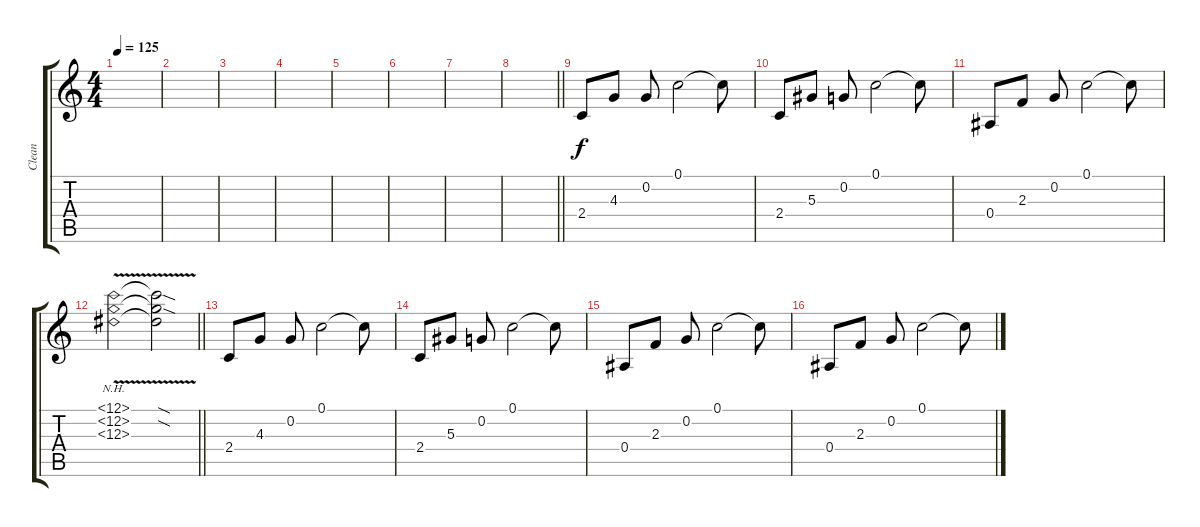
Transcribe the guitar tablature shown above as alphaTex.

\track ("Clean" "Clean") {instrument electricguitarjazz}
\staff {score tabs}
\tuning (C4 G3 Eb3 Bb2 F2 C2) {hide}
\ts (4 4)
\tempo 125
\clef g2
\ks c
|
|
|
|
|
|
|
\barLineRight lightlight
|
2.4.8 4.3.8 0.2.8 0.1.2 0.1{t}.8 |
2.4.8 5.3.8 0.2.8 0.1.2 0.1{t}.8 |
0.4.8 2.3.8 0.2.8 0.1.2 0.1{t}.8 |
\barLineRight lightlight
(12.1{nh} 12.2{nh} 12.3{nh v}).2 (12.1{sod t} 12.2{sod t} 12.3{t}).2 |
2.4.8 4.3.8 0.2.8 0.1.2 0.1{t}.8 |
2.4.8 5.3.8 0.2.8 0.1.2 0.1{t}.8 |
0.4.8 2.3.8 0.2.8 0.1.2 0.1{t}.8 |
0.4.8 2.3.8 0.2.8 0.1.2 0.1{t}.8
